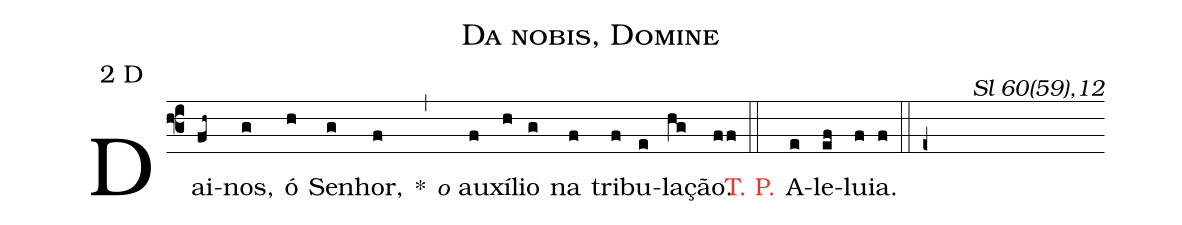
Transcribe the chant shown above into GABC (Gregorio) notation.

name: Da nobis, Domine;
mode: 2;
mode-differentia: D;
commentary: Sl 60(59),12;
%%
(f3)

Dai-(fh~)nos,(g) ó(h) Se(g)nhor,(f) *(,) <e>o</e> au(f)xí(h)lio(g) na(f) tri(f)bu(e)la(hg)ção.(ff)

(::)

<nlba><c>T. P.</c>() A</nlba>(e)le(ef)lu(f)ia.(f)

(::)

(e+)
